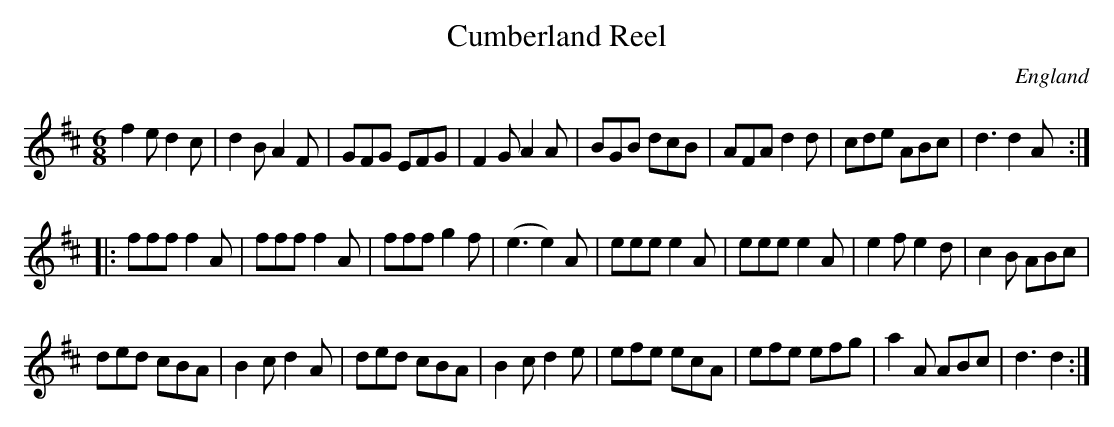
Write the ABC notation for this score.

X:1
T:Cumberland Reel
M:6/8
O:England
O:Scotland
K:D
f2e d2c | d2B A2F | GFG EFG | F2G A2A |\
BGB dcB | AFA d2d | cde ABc | d3 d2 A ::
fff f2A | fff f2A | fff g2f | (e3 e2)A |\
eee e2A | eee e2A | e2f e2d | c2B ABc |
ded cBA | B2c d2A | ded cBA | B2c d2e | \
efe ecA | efe efg | a2A ABc | d3 d2 :|
